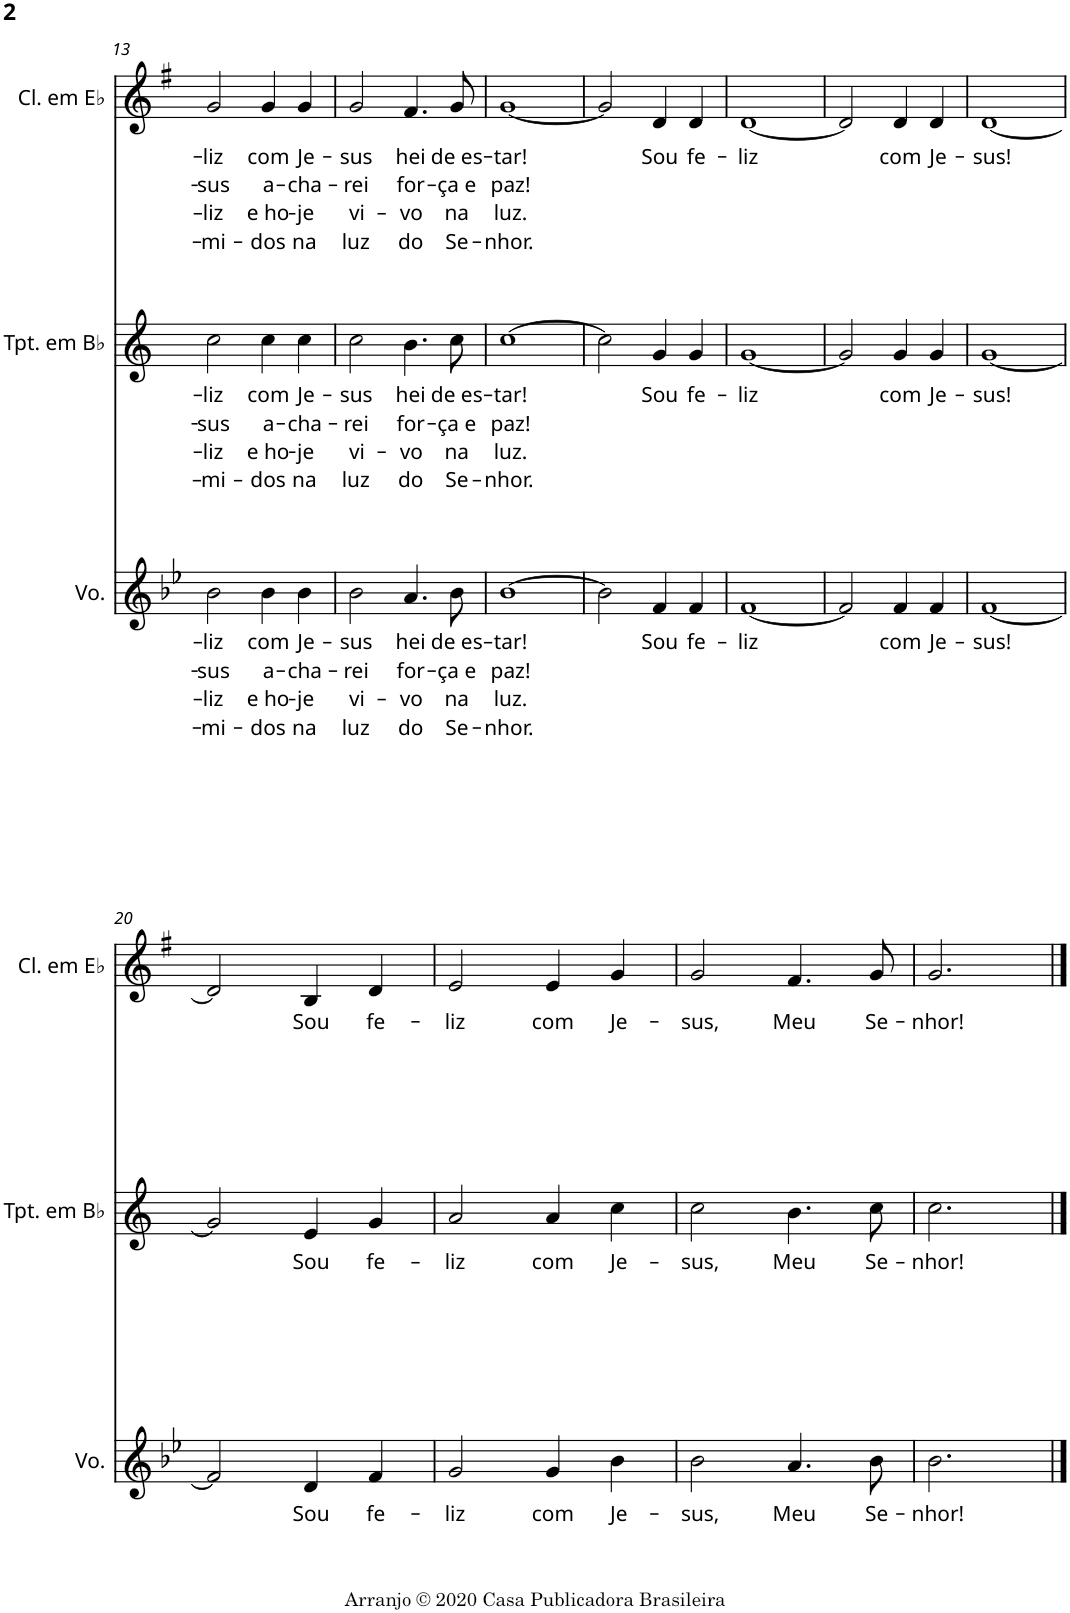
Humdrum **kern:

**kern	**text	**text	**text	**text	**kern	**text	**text	**text	**text	**kern	**text	**text	**text	**text
*part3	*part3	*part3	*part3	*part3	*part2	*part2	*part2	*part2	*part2	*part1	*part1	*part1	*part1	*part1
*staff3	*staff3	*staff3	*staff3	*staff3	*staff2	*staff2	*staff2	*staff2	*staff2	*staff1	*staff1	*staff1	*staff1	*staff1
*I"Voz	*	*	*	*	*I"Trompete em Bb	*	*	*	*	*I"Clarinete em Eb	*	*	*	*
*I'Vo.	*	*	*	*	*I'Tpt. em Bb	*	*	*	*	*I'Cl. em Eb	*	*	*	*
!!LO:PB:g=z
*clefG2	*	*	*	*	*clefG2	*	*	*	*	*clefG2	*	*	*	*
*	*	*	*	*	*Trd1c2	*	*	*	*	*Trd1c2	*	*	*	*
*k[b-e-]	*	*	*	*	*k[]	*	*	*	*	*k[f#]	*	*	*	*
*M4/4	*	*	*	*	*M4/4	*	*	*	*	*M4/4	*	*	*	*
=13	=13	=13	=13	=13	=13	=13	=13	=13	=13	=13	=13	=13	=13	=13
!	!LO:LY:b	!LO:LY:b	!LO:LY:b	!LO:LY:b	!	!LO:LY:b	!LO:LY:b	!LO:LY:b	!LO:LY:b	!	!LO:LY:b	!LO:LY:b	!LO:LY:b	!LO:LY:b
2b-\	-liz	-sus	-liz	-mi-	2cc\	-liz	-sus	-liz	-mi-	2g/	-liz	-sus	-liz	-mi-
!	!LO:LY:b	!LO:LY:b	!LO:LY:b	!LO:LY:b	!	!LO:LY:b	!LO:LY:b	!LO:LY:b	!LO:LY:b	!	!LO:LY:b	!LO:LY:b	!LO:LY:b	!LO:LY:b
4b-\	com	a-	e ho-	-dos	4cc\	com	a-	e ho-	-dos	4g/	com	a-	e ho-	-dos
!	!LO:LY:b	!LO:LY:b	!LO:LY:b	!LO:LY:b	!	!LO:LY:b	!LO:LY:b	!LO:LY:b	!LO:LY:b	!	!LO:LY:b	!LO:LY:b	!LO:LY:b	!LO:LY:b
4b-\	Je-	-cha-	-je	na	4cc\	Je-	-cha-	-je	na	4g/	Je-	-cha-	-je	na
=14	=14	=14	=14	=14	=14	=14	=14	=14	=14	=14	=14	=14	=14	=14
!	!LO:LY:b	!LO:LY:b	!LO:LY:b	!LO:LY:b	!	!LO:LY:b	!LO:LY:b	!LO:LY:b	!LO:LY:b	!	!LO:LY:b	!LO:LY:b	!LO:LY:b	!LO:LY:b
2b-\	-sus	-rei	vi-	luz	2cc\	-sus	-rei	vi-	luz	2g/	-sus	-rei	vi-	luz
!	!LO:LY:b	!LO:LY:b	!LO:LY:b	!LO:LY:b	!	!LO:LY:b	!LO:LY:b	!LO:LY:b	!LO:LY:b	!	!LO:LY:b	!LO:LY:b	!LO:LY:b	!LO:LY:b
4.a/	hei	for-	-vo	do	4.b\	hei	for-	-vo	do	4.f#/	hei	for-	-vo	do
!	!LO:LY:b	!LO:LY:b	!LO:LY:b	!LO:LY:b	!	!LO:LY:b	!LO:LY:b	!LO:LY:b	!LO:LY:b	!	!LO:LY:b	!LO:LY:b	!LO:LY:b	!LO:LY:b
8b-\	de es-	-ça e	na	Se-	8cc\	de es-	-ça e	na	Se-	8g/	de es-	-ça e	na	Se-
=15	=15	=15	=15	=15	=15	=15	=15	=15	=15	=15	=15	=15	=15	=15
!	!LO:LY:b	!LO:LY:b	!LO:LY:b	!LO:LY:b	!	!LO:LY:b	!LO:LY:b	!LO:LY:b	!LO:LY:b	!	!LO:LY:b	!LO:LY:b	!LO:LY:b	!LO:LY:b
[1b-	-tar!	paz!	luz.	-nhor.	[1cc	-tar!	paz!	luz.	-nhor.	[1g	-tar!	paz!	luz.	-nhor.
=16	=16	=16	=16	=16	=16	=16	=16	=16	=16	=16	=16	=16	=16	=16
2b-\]	.	.	.	.	2cc\]	.	.	.	.	2g/]	.	.	.	.
!	!LO:LY:b	!	!	!	!	!LO:LY:b	!	!	!	!	!LO:LY:b	!	!	!
4f/	Sou	.	.	.	4g/	Sou	.	.	.	4d/	Sou	.	.	.
!	!LO:LY:b	!	!	!	!	!LO:LY:b	!	!	!	!	!LO:LY:b	!	!	!
4f/	fe-	.	.	.	4g/	fe-	.	.	.	4d/	fe-	.	.	.
=17	=17	=17	=17	=17	=17	=17	=17	=17	=17	=17	=17	=17	=17	=17
!	!LO:LY:b	!	!	!	!	!LO:LY:b	!	!	!	!	!LO:LY:b	!	!	!
[1f	-liz	.	.	.	[1g	-liz	.	.	.	[1d	-liz	.	.	.
=18	=18	=18	=18	=18	=18	=18	=18	=18	=18	=18	=18	=18	=18	=18
2f/]	.	.	.	.	2g/]	.	.	.	.	2d/]	.	.	.	.
!	!LO:LY:b	!	!	!	!	!LO:LY:b	!	!	!	!	!LO:LY:b	!	!	!
4f/	com	.	.	.	4g/	com	.	.	.	4d/	com	.	.	.
!	!LO:LY:b	!	!	!	!	!LO:LY:b	!	!	!	!	!LO:LY:b	!	!	!
4f/	Je-	.	.	.	4g/	Je-	.	.	.	4d/	Je-	.	.	.
=19	=19	=19	=19	=19	=19	=19	=19	=19	=19	=19	=19	=19	=19	=19
!	!LO:LY:b	!	!	!	!	!LO:LY:b	!	!	!	!	!LO:LY:b	!	!	!
[1f	-sus!	.	.	.	[1g	-sus!	.	.	.	[1d	-sus!	.	.	.
!!LO:LB:g=z
=20	=20	=20	=20	=20	=20	=20	=20	=20	=20	=20	=20	=20	=20	=20
2f/]	.	.	.	.	2g/]	.	.	.	.	2d/]	.	.	.	.
!	!LO:LY:b	!	!	!	!	!LO:LY:b	!	!	!	!	!LO:LY:b	!	!	!
4d/	Sou	.	.	.	4e/	Sou	.	.	.	4B/	Sou	.	.	.
!	!LO:LY:b	!	!	!	!	!LO:LY:b	!	!	!	!	!LO:LY:b	!	!	!
4f/	fe-	.	.	.	4g/	fe-	.	.	.	4d/	fe-	.	.	.
=21	=21	=21	=21	=21	=21	=21	=21	=21	=21	=21	=21	=21	=21	=21
!	!LO:LY:b	!	!	!	!	!LO:LY:b	!	!	!	!	!LO:LY:b	!	!	!
2g/	-liz	.	.	.	2a/	-liz	.	.	.	2e/	-liz	.	.	.
!	!LO:LY:b	!	!	!	!	!LO:LY:b	!	!	!	!	!LO:LY:b	!	!	!
4g/	com	.	.	.	4a/	com	.	.	.	4e/	com	.	.	.
!	!LO:LY:b	!	!	!	!	!LO:LY:b	!	!	!	!	!LO:LY:b	!	!	!
4b-\	Je-	.	.	.	4cc\	Je-	.	.	.	4g/	Je-	.	.	.
=22	=22	=22	=22	=22	=22	=22	=22	=22	=22	=22	=22	=22	=22	=22
!	!LO:LY:b	!	!	!	!	!LO:LY:b	!	!	!	!	!LO:LY:b	!	!	!
2b-\	-sus,	.	.	.	2cc\	-sus,	.	.	.	2g/	-sus,	.	.	.
!	!LO:LY:b	!	!	!	!	!LO:LY:b	!	!	!	!	!LO:LY:b	!	!	!
4.a/	Meu	.	.	.	4.b\	Meu	.	.	.	4.f#/	Meu	.	.	.
!	!LO:LY:b	!	!	!	!	!LO:LY:b	!	!	!	!	!LO:LY:b	!	!	!
8b-\	Se-	.	.	.	8cc\	Se-	.	.	.	8g/	Se-	.	.	.
=23	=23	=23	=23	=23	=23	=23	=23	=23	=23	=23	=23	=23	=23	=23
!	!LO:LY:b	!	!	!	!	!LO:LY:b	!	!	!	!	!LO:LY:b	!	!	!
2.b-\	-nhor!	.	.	.	2.cc\	-nhor!	.	.	.	2.g/	-nhor!	.	.	.
==	==	==	==	==	==	==	==	==	==	==	==	==	==	==
*-	*-	*-	*-	*-	*-	*-	*-	*-	*-	*-	*-	*-	*-	*-
